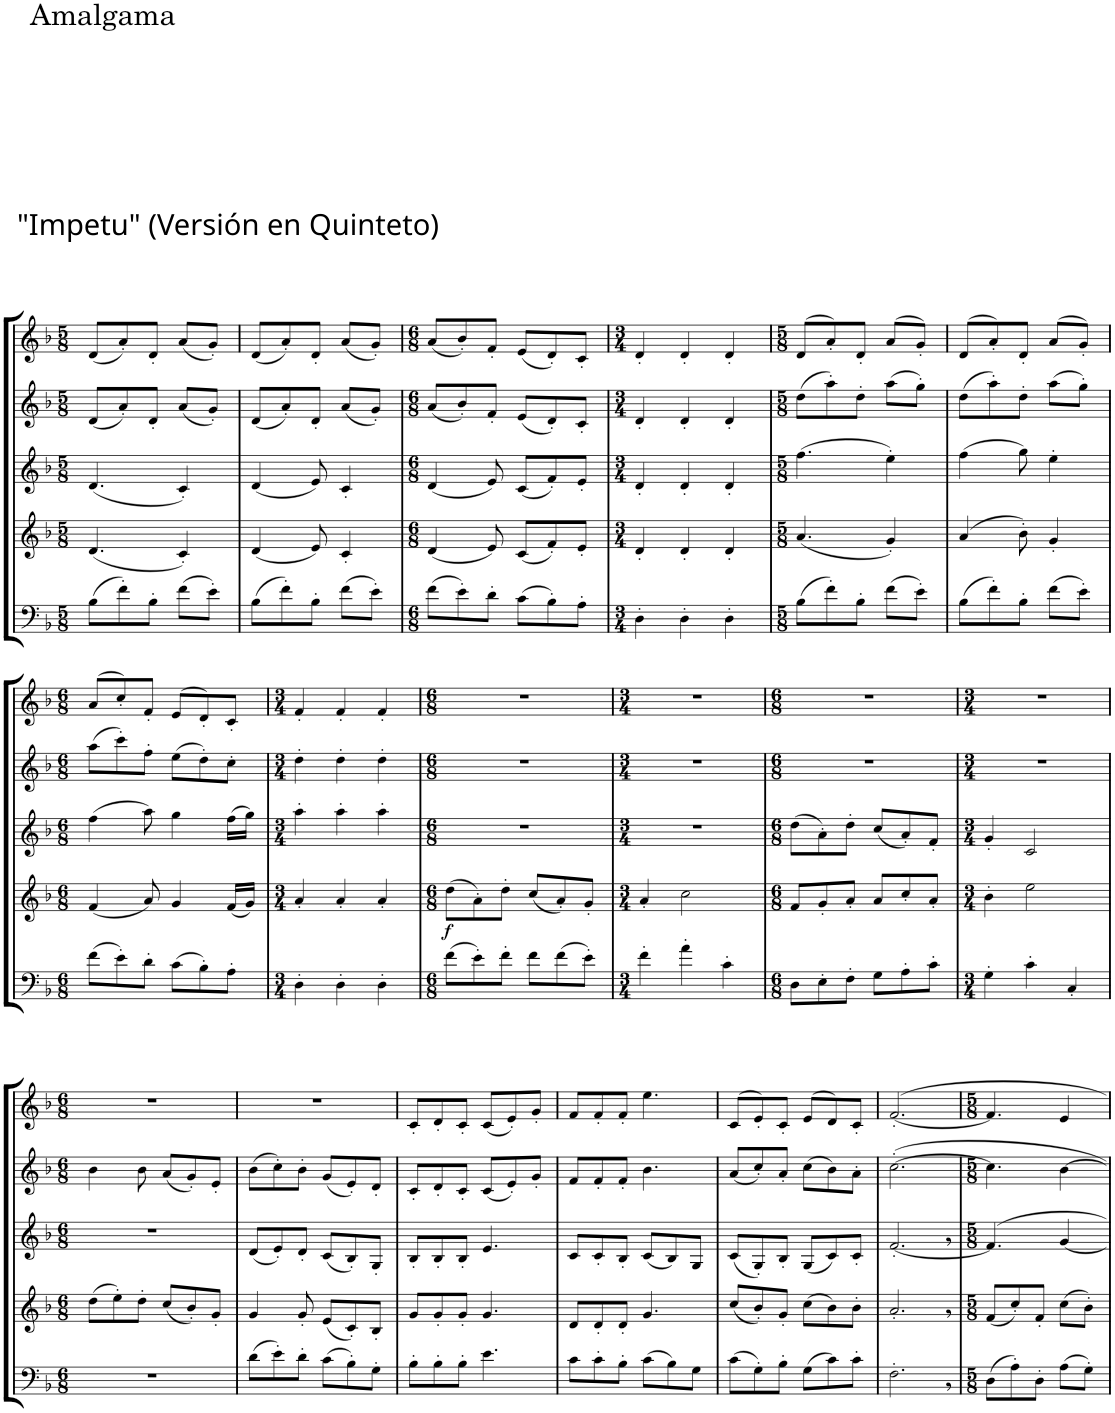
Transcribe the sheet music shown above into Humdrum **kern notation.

**kern	**kern	**dynam	**kern	**kern	**kern
*part5	*part4	*part4	*part3	*part2	*part1
*staff5	*staff4	*staff4	*staff3	*staff2	*staff1
*I"ARIA Player	*I"ARIA Player	*	*I"ARIA Player	*I"ARIA Player	*I"ARIA Player
*stria5	*stria5	*	*stria5	*stria5	*stria5
*clefF4	*clefG2	*	*clefG2	*clefG2	*clefG2
*k[b-]	*k[b-]	*	*k[b-]	*k[b-]	*k[b-]
*d:	*d:	*	*d:	*d:	*d:
*M5/8	*M5/8	*	*M5/8	*M5/8	*M5/8
=1	=1	=1	=1	=1	=1
(>8B-\L	(<4.d/	.	(<4.d/	(<8d/L	(<8d/L
8f'\)	.	.	.	8a'/)	8a'/)
8B-'\J	.	.	.	8d'/J	8d'/J
(>8f\L	4c'/)	.	4c'/)	(<8a/L	(<8a/L
8e'\J)	.	.	.	8g'/J)	8g'/J)
=2	=2	=2	=2	=2	=2
(>8B-\L	(<4d/	.	(<4d/	(<8d/L	(<8d/L
8f'\)	.	.	.	8a'/)	8a'/)
8B-'\J	8e/)	.	8e/)	8d'/J	8d'/J
(>8f\L	4c'/	.	4c'/	(<8a/L	(<8a/L
8e'\J)	.	.	.	8g'/J)	8g'/J)
=3	=3	=3	=3	=3	=3
*M6/8	*M6/8	*	*M6/8	*M6/8	*M6/8
(>8f\L	(<4d/	.	(<4d/	(<8a/L	(<8a/L
8e'\)	.	.	.	8b-'/)	8b-'/)
8d'\J	8e/)	.	8e/)	8f'/J	8f'/J
(>8c\L	(<8c/L	.	(<8c/L	(<8e/L	(<8e/L
8B-'\)	8f'/)	.	8f'/)	8d'/)	8d'/)
8A'\J	8e'/J	.	8e'/J	8c'/J	8c'/J
=4	=4	=4	=4	=4	=4
*M3/4	*M3/4	*	*M3/4	*M3/4	*M3/4
4D'\	4d'/	.	4d'/	4d'/	4d'/
4D'\	4d'/	.	4d'/	4d'/	4d'/
4D'\	4d'/	.	4d'/	4d'/	4d'/
=5	=5	=5	=5	=5	=5
*M5/8	*M5/8	*	*M5/8	*M5/8	*M5/8
(>8B-\L	(<4.a/	.	(>4.ff\	(>8dd\L	(>8d/L
8f'\)	.	.	.	8aa'\)	8a'</)
8B-'\J	.	.	.	8dd'\J	8d'</J
(>8f\L	4g'/)	.	4ee'\)	(>8aa\L	(>8a/L
8e'\J)	.	.	.	8gg'\J)	8g'</J)
=6	=6	=6	=6	=6	=6
(>8B-\L	(>4a/	.	(>4ff\	(>8dd\L	(>8d/L
8f'\)	.	.	.	8aa'\)	8a'</)
8B-'\J	8b-'\)	.	8gg\)	8dd'\J	8d'</J
(>8f\L	4g'/	.	4ee'\	(>8aa\L	(>8a/L
8e'\J)	.	.	.	8gg'\J)	8g'</J)
!!LO:LB:g=z
=7	=7	=7	=7	=7	=7
*M6/8	*M6/8	*	*M6/8	*M6/8	*M6/8
(>8f\L	(<4f/	.	(>4ff\	(>8aa\L	(>8a/L
8e'\)	.	.	.	8ccc'\)	8cc'</)
8d'\J	8a/)	.	8aa\)	8ff'\J	8f'</J
(>8c\L	4g/	.	4gg\	(>8ee\L	(>8e/L
8B-'\)	.	.	.	8dd'\)	8d'</)
8A'\J	(<16f/LL	.	(>16ff\LL	8cc'\J	8c'</J
.	16g/JJ)	.	16gg\JJ)	.	.
=8	=8	=8	=8	=8	=8
*M3/4	*M3/4	*	*M3/4	*M3/4	*M3/4
4D'\	4a'/	.	4aa'\	4dd'\	4f'</
4D'\	4a'/	.	4aa'\	4dd'\	4f'</
4D'\	4a'/	.	4aa'\	4dd'\	4f'</
=9	=9	=9	=9	=9	=9
*M6/8	*M6/8	*	*M6/8	*M6/8	*M6/8
!	!	!LO:DY:b	!	!	!
(>8f\L	(>8dd\L	f	2.r	2.r	2.r
8e'\)	8a'\)	.	.	.	.
8f'\J	8dd'\J	.	.	.	.
8f\L	(<8cc/L	.	.	.	.
(>8f\	8a'/)	.	.	.	.
8e'\J)	8g'/J	.	.	.	.
=10	=10	=10	=10	=10	=10
*M3/4	*M3/4	*	*M3/4	*M3/4	*M3/4
4f'\	4a'/	.	2.r	2.r	2.r
4a'\	2cc\	.	.	.	.
4c'\	.	.	.	.	.
=11	=11	=11	=11	=11	=11
*M6/8	*M6/8	*	*M6/8	*M6/8	*M6/8
8D\L	8f/L	.	(>8dd\L	2.r	2.r
8E'\	8g'/	.	8a'\)	.	.
8F'\J	8a'/J	.	8dd'\J	.	.
8G\L	8a/L	.	(<8cc/L	.	.
8A'\	8cc'/	.	8a'/)	.	.
8c'\J	8a'/J	.	8f'/J	.	.
=12	=12	=12	=12	=12	=12
*M3/4	*M3/4	*	*M3/4	*M3/4	*M3/4
4G'\	4b-'\	.	4g'/	2.r	2.r
4c'\	2ee\	.	2c/	.	.
4C'/	.	.	.	.	.
!!LO:LB:g=z
=13	=13	=13	=13	=13	=13
*M6/8	*M6/8	*	*M6/8	*M6/8	*M6/8
2.r	(>8dd\L	.	2.r	4b-\	2.r
.	8ee'\)	.	.	.	.
.	8dd'\J	.	.	8b-\	.
.	(<8cc/L	.	.	(<8a/L	.
.	8b-'/)	.	.	8g'/)	.
.	8g'/J	.	.	8e'/J	.
=14	=14	=14	=14	=14	=14
(>8d\L	4g/	.	(<8d/L	(>8b-\L	2.r
8e'\)	.	.	8e'/)	8cc'\)	.
8d'\J	8g'/	.	8d'/J	8b-'\J	.
(>8c\L	(<8e/L	.	(<8c/L	(<8g/L	.
8B-'\)	8c'/)	.	8B-'/)	8e'/)	.
8G'\J	8B-'/J	.	8G'/J	8d'/J	.
=15	=15	=15	=15	=15	=15
8B-'\L	8g/L	.	8B-'/L	8c'/L	8c'/L
8B-'\	8g'/	.	8B-'/	8d'/	8d'/
8B-'\J	8g'/J	.	8B-'/J	8c'/J	8c'/J
4.e\	4.g/	.	4.e/	(<8c/L	(<8c/L
.	.	.	.	8e'/)	8e'/)
.	.	.	.	8g'/J	8g'/J
=16	=16	=16	=16	=16	=16
8c\L	8d/L	.	8c/L	8f/L	8f/L
8c'\	8d'/	.	8c'/	8f'/	8f'/
8B-'\J	8d'/J	.	8B-'/J	8f'/J	8f'/J
(>8c\L	4.g/	.	(<8c/L	4.b-\	4.ee\
8B-\)	.	.	8B-/)	.	.
8G\J	.	.	8G/J	.	.
=17	=17	=17	=17	=17	=17
(>8c\L	(<8cc/L	.	(<8c/L	(<8a/L	(>8c/L
8G'\)	8b-'/)	.	8G'/)	8cc'/)	8e'</)
8B-'\J	8g'/J	.	8B-'/J	8a'/J	8c'</J
(>8G\L	(>8cc\L	.	(<8G/L	(>8cc\L	(>8e/L
8c\)	8b-\)	.	8c/)	8b-\)	8d/)
8c'\J	8b-'\J	.	8c'/J	8a'\J	8c'</J
=18	=18	=18	=18	=18	=18
2.F',<\	2.a',</	.	[2.f',</	[2.cc'\	[2.f'</
=19	=19	=19	=19	=19	=19
*M5/8	*M5/8	*	*M5/8	*M5/8	*M5/8
(>8D\L	(<8f/L	.	4.f/]	4.cc\]	4.f/]
8A'\)	8cc'/)	.	.	.	.
8D'\J	8f'/J	.	.	.	.
(>8A\L	(>8cc\L	.	[4g/	[4b-\	4e/
8G'\J)	8b-'\J)	.	.	.	.
=	=	=	=	=	=
*-	*-	*-	*-	*-	*-
